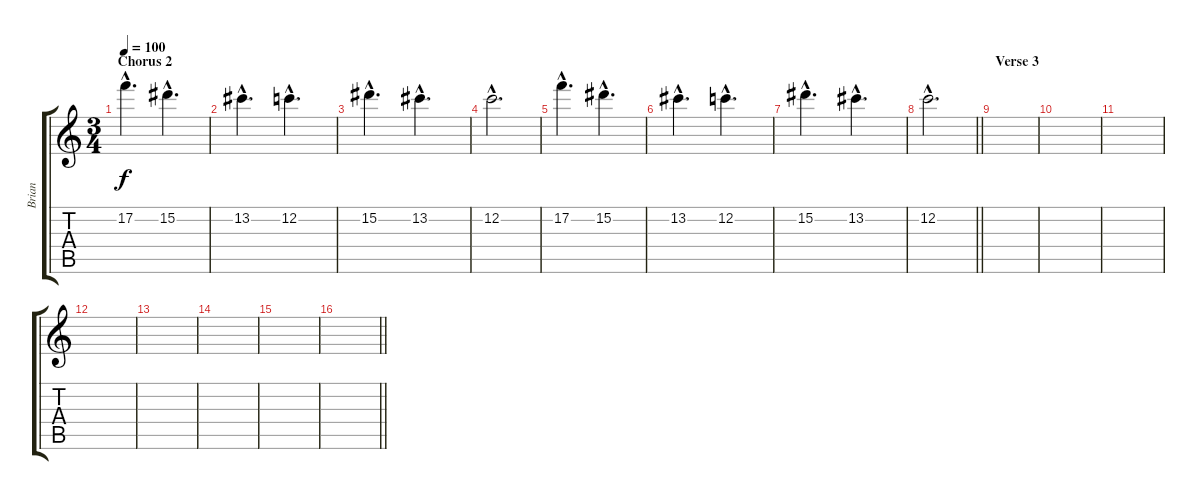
\track ("Brian" "Brian") {instrument electricguitarjazz}
\staff {score tabs}
\tuning (C4 C4 Ab3 Eb3 Bb2 F2) {hide}
\ts (3 4)
\section ("" "Chorus 2")
\tempo 100
\clef g2
\ks c
17.2{hac}.4{d dy f} 15.2{hac}.4{d} |
13.2{hac}.4{d} 12.2{hac}.4{d} |
15.2{hac}.4{d} 13.2{hac}.4{d} |
12.2{hac}.2{d} |
17.2{hac}.4{d} 15.2{hac}.4{d} |
13.2{hac}.4{d} 12.2{hac}.4{d} |
15.2{hac}.4{d} 13.2{hac}.4{d} |
\barLineRight lightlight
12.2{hac}.2{d} |
\section ("" "Verse 3")
|
|
|
|
|
|
|
\barLineRight lightlight
